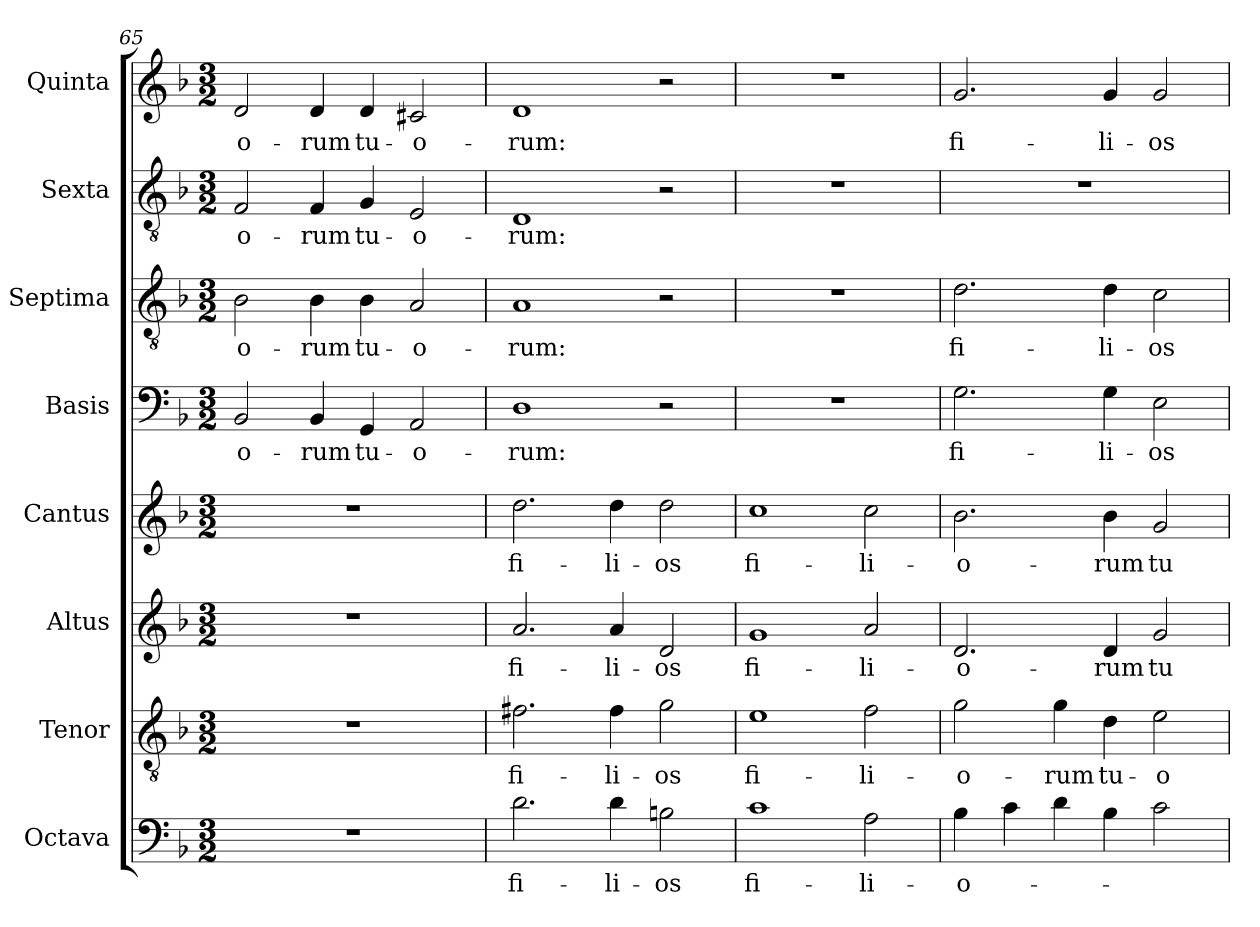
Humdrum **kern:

**kern	**text	**kern	**text	**kern	**text	**kern	**text	**kern	**text	**kern	**text	**kern	**text	**kern	**text
*part8	*part8	*part7	*part7	*part6	*part6	*part5	*part5	*part4	*part4	*part3	*part3	*part2	*part2	*part1	*part1
*staff8	*staff8	*staff7	*staff7	*staff6	*staff6	*staff5	*staff5	*staff4	*staff4	*staff3	*staff3	*staff2	*staff2	*staff1	*staff1
*I"Octava	*	*I"Tenor	*	*I"Altus	*	*I"Cantus	*	*I"Basis	*	*I"Septima	*	*I"Sexta	*	*I"Quinta	*
*	*	*I'T	*	*I'A	*	*I'C	*	*I'B	*	*	*	*	*	*	*
*clefF4	*	*clefGv2	*	*clefG2	*	*clefG2	*	*clefF4	*	*clefGv2	*	*clefGv2	*	*clefG2	*
*k[b-]	*	*k[b-]	*	*k[b-]	*	*k[b-]	*	*k[b-]	*	*k[b-]	*	*k[b-]	*	*k[b-]	*
*F:	*	*F:	*	*F:	*	*F:	*	*F:	*	*F:	*	*F:	*	*F:	*
*M3/2	*	*M3/2	*	*M3/2	*	*M3/2	*	*M3/2	*	*M3/2	*	*M3/2	*	*M3/2	*
=65	=65	=65	=65	=65	=65	=65	=65	=65	=65	=65	=65	=65	=65	=65	=65
!	!	!	!	!	!	!	!	!	!LO:LY:b	!	!LO:LY:b	!	!LO:LY:b	!	!LO:LY:b
1.r	.	1.r	.	1.r	.	1.r	.	2BB-/	-o-	2B-\	-o-	2F/	-o-	2d/	-o-
!	!	!	!	!	!	!	!	!	!LO:LY:b	!	!LO:LY:b	!	!LO:LY:b	!	!LO:LY:b
.	.	.	.	.	.	.	.	4BB-/	-rum	4B-\	-rum	4F/	-rum	4d/	-rum
!	!	!	!	!	!	!	!	!	!LO:LY:b	!	!LO:LY:b	!	!LO:LY:b	!	!LO:LY:b
.	.	.	.	.	.	.	.	4GG/	tu-	4B-\	tu-	4G/	tu-	4d/	tu-
!	!	!	!	!	!	!	!	!	!LO:LY:b	!	!LO:LY:b	!	!LO:LY:b	!	!LO:LY:b
.	.	.	.	.	.	.	.	2AA/	-o-	2A/	-o-	2E/	-o-	2c#X/	-o-
=66	=66	=66	=66	=66	=66	=66	=66	=66	=66	=66	=66	=66	=66	=66	=66
!	!LO:LY:b	!	!LO:LY:b	!	!LO:LY:b	!	!LO:LY:b	!	!LO:LY:b	!	!LO:LY:b	!	!LO:LY:b	!	!LO:LY:b
2.d\	fi-	2.f#X\	fi-	2.a/	fi-	2.dd\	fi-	1D	-rum:	1A	-rum:	1D	-rum:	1d	-rum:
!	!LO:LY:b	!	!LO:LY:b	!	!LO:LY:b	!	!LO:LY:b	!	!	!	!	!	!	!	!
4d\	-li-	4f#\	-li-	4a/	-li-	4dd\	-li-	.	.	.	.	.	.	.	.
!	!LO:LY:b	!	!LO:LY:b	!	!LO:LY:b	!	!LO:LY:b	!	!	!	!	!	!	!	!
2Bn\	-os	2g\	-os	2d/	-os	2dd\	-os	2r	.	2r	.	2r	.	2r	.
=67	=67	=67	=67	=67	=67	=67	=67	=67	=67	=67	=67	=67	=67	=67	=67
!	!LO:LY:b	!	!LO:LY:b	!	!LO:LY:b	!	!LO:LY:b	!	!	!	!	!	!	!	!
1c	fi-	1e	fi-	1g	fi-	1cc	fi-	1.r	.	1.r	.	1.r	.	1.r	.
!	!LO:LY:b	!	!LO:LY:b	!	!LO:LY:b	!	!LO:LY:b	!	!	!	!	!	!	!	!
2A\	-li-	2f\	-li-	2a/	-li-	2cc\	-li-	.	.	.	.	.	.	.	.
!!LO:PB:g=z
=68	=68	=68	=68	=68	=68	=68	=68	=68	=68	=68	=68	=68	=68	=68	=68
!	!LO:LY:b	!	!LO:LY:b	!	!LO:LY:b	!	!LO:LY:b	!	!LO:LY:b	!	!LO:LY:b	!	!	!	!LO:LY:b
4B-\	-o-	2g\	-o-	2.d/	-o-	2.b-\	-o-	2.G\	fi-	2.d\	fi-	1.r	.	2.g/	fi-
4c\	.	.	.	.	.	.	.	.	.	.	.	.	.	.	.
!	!	!	!LO:LY:b	!	!	!	!	!	!	!	!	!	!	!	!
4d\	.	4g\	-rum	.	.	.	.	.	.	.	.	.	.	.	.
!	!	!	!LO:LY:b	!	!LO:LY:b	!	!LO:LY:b	!	!LO:LY:b	!	!LO:LY:b	!	!	!	!LO:LY:b
4B-\	.	4d\	tu-	4d/	-rum	4b-\	-rum	4G\	-li-	4d\	-li-	.	.	4g/	-li-
!	!	!	!LO:LY:b	!	!LO:LY:b	!	!LO:LY:b	!	!LO:LY:b	!	!LO:LY:b	!	!	!	!LO:LY:b
2c\	.	2e\	-o-	2g/	tu-	2g/	tu-	2E\	-os	2c\	-os	.	.	2g/	-os
=	=	=	=	=	=	=	=	=	=	=	=	=	=	=	=
*-	*-	*-	*-	*-	*-	*-	*-	*-	*-	*-	*-	*-	*-	*-	*-
